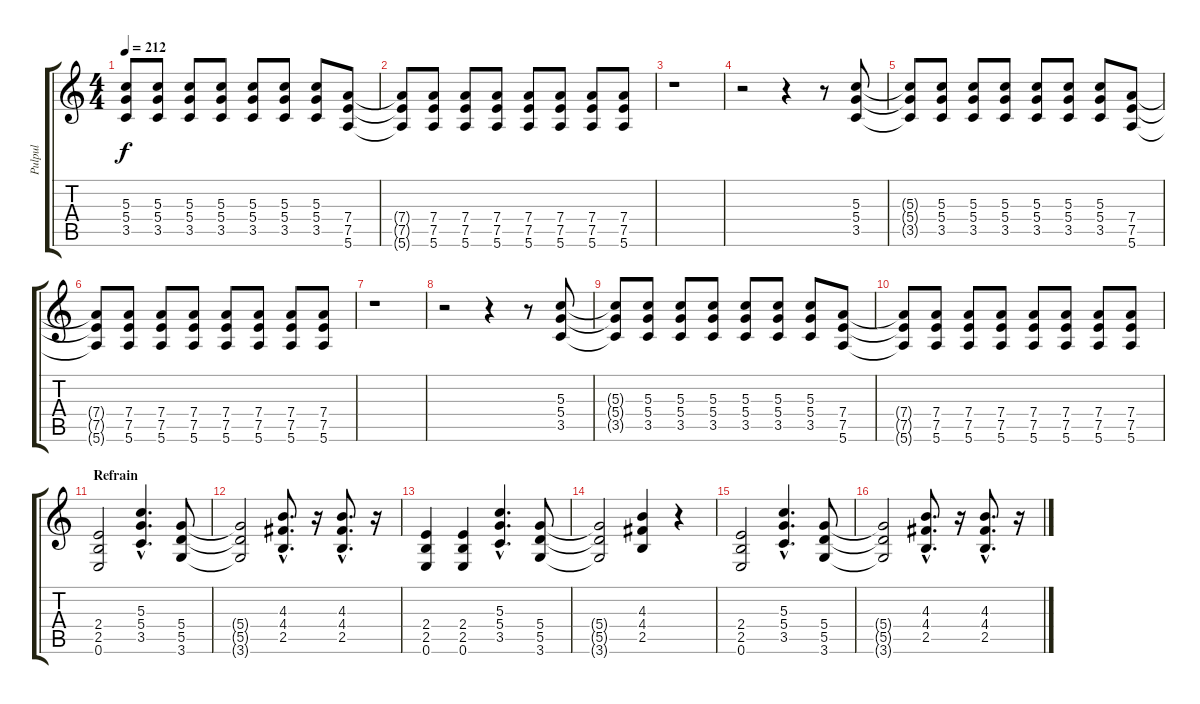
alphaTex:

\track ("Pulpul" "Pulpul") {instrument electricguitarclean}
\staff {score tabs}
\tuning (E4 B3 G3 D3 A2 E2) {hide}
\ts (4 4)
\tempo 212
\clef g2
\ks c
(5.3{t} 5.4{t} 3.5{t}).8{dy f} (5.3 5.4 3.5).8 (5.3 5.4 3.5).8 (5.3 5.4 3.5).8 (5.3 5.4 3.5).8 (5.3 5.4 3.5).8 (5.3 5.4 3.5).8 (7.4 7.5 5.6).8 |
(7.4{t} 7.5{t} 5.6{t}).8 (7.4 7.5 5.6).8 (7.4 7.5 5.6).8 (7.4 7.5 5.6).8 (7.4 7.5 5.6).8 (7.4 7.5 5.6).8 (7.4 7.5 5.6).8 (7.4 7.5 5.6).8 |
r.1 |
r.2 r.4 r.8 (5.3 5.4 3.5).8 |
(5.3{t} 5.4{t} 3.5{t}).8 (5.3 5.4 3.5).8 (5.3 5.4 3.5).8 (5.3 5.4 3.5).8 (5.3 5.4 3.5).8 (5.3 5.4 3.5).8 (5.3 5.4 3.5).8 (7.4 7.5 5.6).8 |
(7.4{t} 7.5{t} 5.6{t}).8 (7.4 7.5 5.6).8 (7.4 7.5 5.6).8 (7.4 7.5 5.6).8 (7.4 7.5 5.6).8 (7.4 7.5 5.6).8 (7.4 7.5 5.6).8 (7.4 7.5 5.6).8 |
r.1 |
r.2 r.4 r.8 (5.3 5.4 3.5).8 |
(5.3{t} 5.4{t} 3.5{t}).8 (5.3 5.4 3.5).8 (5.3 5.4 3.5).8 (5.3 5.4 3.5).8 (5.3 5.4 3.5).8 (5.3 5.4 3.5).8 (5.3 5.4 3.5).8 (7.4 7.5 5.6).8 |
(7.4{t} 7.5{t} 5.6{t}).8 (7.4 7.5 5.6).8 (7.4 7.5 5.6).8 (7.4 7.5 5.6).8 (7.4 7.5 5.6).8 (7.4 7.5 5.6).8 (7.4 7.5 5.6).8 (7.4 7.5 5.6).8 |
\section ("" "Refrain")
(2.4 2.5 0.6).2{instrument distortionguitar} (5.3{hac} 5.4{hac} 3.5{hac}).4{d} (5.4 5.5 3.6).8 |
(5.4{t} 5.5{t} 3.6{t}).2 (4.3{hac} 4.4{hac} 2.5{hac}).8{d} r.16 (4.3{hac} 4.4{hac} 2.5{hac}).8{d} r.16 |
(2.4 2.5 0.6).4 (2.4 2.5 0.6).4 (5.3{hac} 5.4{hac} 3.5{hac}).4{d} (5.4 5.5 3.6).8 |
(5.4{t} 5.5{t} 3.6{t}).2 (4.3 4.4 2.5).4 r.4 |
(2.4 2.5 0.6).2 (5.3{hac} 5.4{hac} 3.5{hac}).4{d} (5.4 5.5 3.6).8 |
(5.4{t} 5.5{t} 3.6{t}).2 (4.3{hac} 4.4{hac} 2.5{hac}).8{d} r.16 (4.3{hac} 4.4{hac} 2.5{hac}).8{d} r.16
